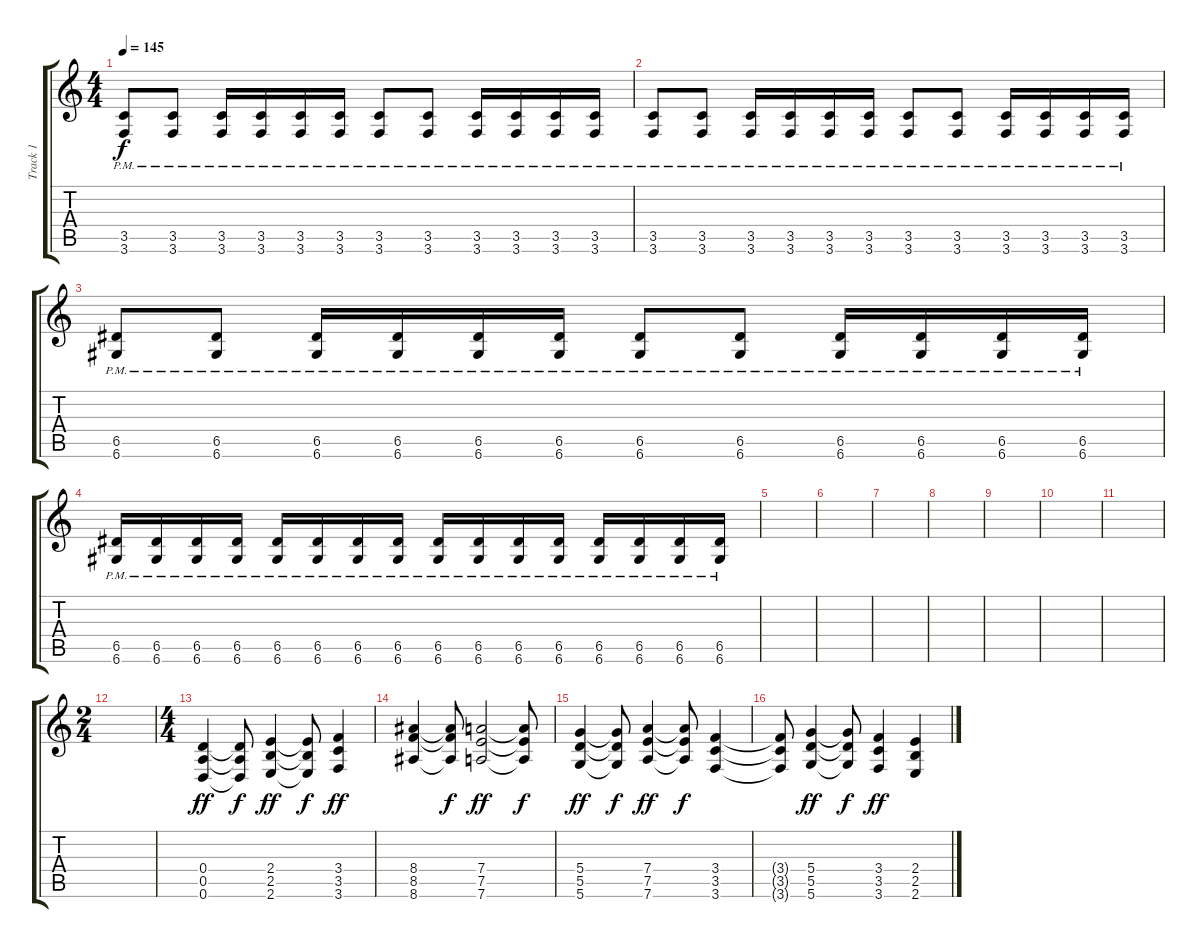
\track ("Track 1" "Track 1") {instrument distortionguitar}
\staff {score tabs}
\tuning (E4 B3 G3 D3 A2 D2) {hide}
\ts (4 4)
\tempo 145
\clef g2
\ks c
(3.5{pm} 3.6{pm}).8{dy f} (3.5{pm} 3.6{pm}).8 (3.5{pm} 3.6{pm}).16 (3.5{pm} 3.6{pm}).16 (3.5{pm} 3.6{pm}).16 (3.5{pm} 3.6{pm}).16 (3.5{pm} 3.6{pm}).8 (3.5{pm} 3.6{pm}).8 (3.5{pm} 3.6{pm}).16 (3.5{pm} 3.6{pm}).16 (3.5{pm} 3.6{pm}).16 (3.5{pm} 3.6{pm}).16 |
(3.5{pm} 3.6{pm}).8 (3.5{pm} 3.6{pm}).8 (3.5{pm} 3.6{pm}).16 (3.5{pm} 3.6{pm}).16 (3.5{pm} 3.6{pm}).16 (3.5{pm} 3.6{pm}).16 (3.5{pm} 3.6{pm}).8 (3.5{pm} 3.6{pm}).8 (3.5{pm} 3.6{pm}).16 (3.5{pm} 3.6{pm}).16 (3.5{pm} 3.6{pm}).16 (3.5{pm} 3.6{pm}).16 |
(6.5{pm} 6.6{pm}).8 (6.5{pm} 6.6{pm}).8 (6.5{pm} 6.6{pm}).16 (6.5{pm} 6.6{pm}).16 (6.5{pm} 6.6{pm}).16 (6.5{pm} 6.6{pm}).16 (6.5{pm} 6.6{pm}).8 (6.5{pm} 6.6{pm}).8 (6.5{pm} 6.6{pm}).16 (6.5{pm} 6.6{pm}).16 (6.5{pm} 6.6{pm}).16 (6.5{pm} 6.6{pm}).16 |
(6.5{pm} 6.6{pm}).16 (6.5{pm} 6.6{pm}).16 (6.5{pm} 6.6{pm}).16 (6.5{pm} 6.6{pm}).16 (6.5{pm} 6.6{pm}).16 (6.5{pm} 6.6{pm}).16 (6.5{pm} 6.6{pm}).16 (6.5{pm} 6.6{pm}).16 (6.5{pm} 6.6{pm}).16 (6.5{pm} 6.6{pm}).16 (6.5{pm} 6.6{pm}).16 (6.5{pm} 6.6{pm}).16 (6.5{pm} 6.6{pm}).16 (6.5{pm} 6.6{pm}).16 (6.5{pm} 6.6{pm}).16 (6.5{pm} 6.6{pm}).16 |
|
|
|
|
|
|
|
\ts (2 4)
|
\ts (4 4)
(0.4 0.5 0.6).4{dy ff} (0.4{t} 0.5{t} 0.6{t}).8{dy f} (2.4 2.5 2.6).4{dy ff} (2.4{t} 2.5{t} 2.6{t}).8{dy f} (3.4 3.5 3.6).4{dy ff} |
(8.4 8.5 8.6).4 (8.4{t} 8.5{t} 8.6{t}).8{dy f} (7.4 7.5 7.6).2{dy ff} (7.4{t} 7.5{t} 7.6{t}).8{dy f} |
(5.4 5.5 5.6).4{dy ff} (5.4{t} 5.5{t} 5.6{t}).8{dy f} (7.4 7.5 7.6).4{dy ff} (7.4{t} 7.5{t} 7.6{t}).8{dy f} (3.4 3.5 3.6).4 |
(3.4{t} 3.5{t} 3.6{t}).8 (5.4 5.5 5.6).4{dy ff} (5.4{t} 5.5{t} 5.6{t}).8{dy f} (3.4 3.5 3.6).4{dy ff} (2.4 2.5 2.6).4
